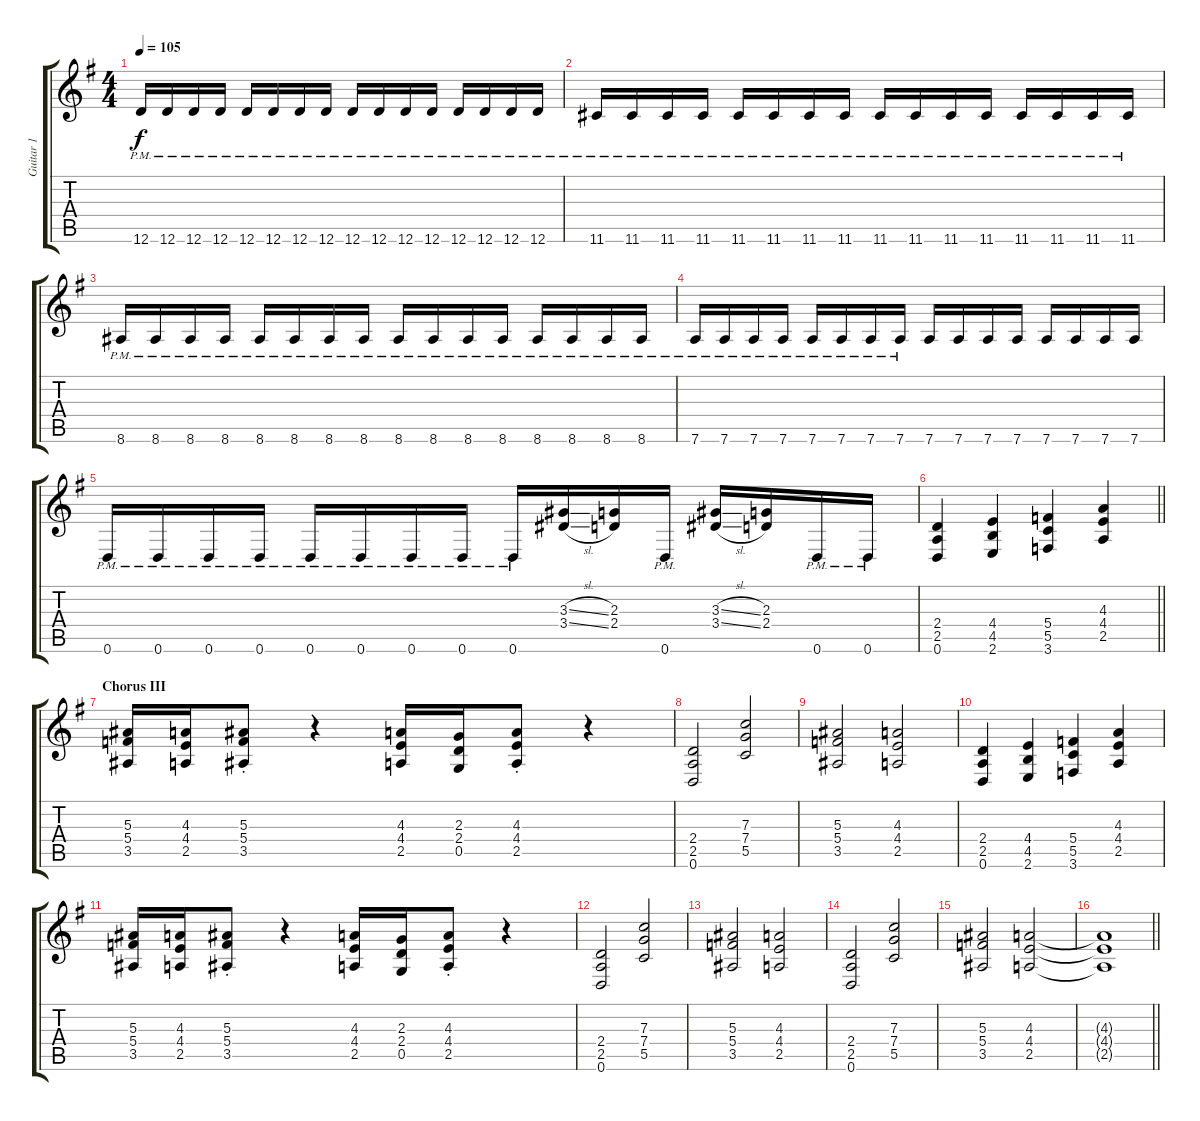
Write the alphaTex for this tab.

\track ("Guitar 1" "Guitar 1") {instrument distortionguitar}
\staff {score tabs}
\tuning (D4 A3 F3 C3 G2 D2) {hide}
\ts (4 4)
\tempo 105
\clef g2
\ks eminor
12.6{pm}.16{dy f} 12.6{pm}.16 12.6{pm}.16 12.6{pm}.16 12.6{pm}.16 12.6{pm}.16 12.6{pm}.16 12.6{pm}.16 12.6{pm}.16 12.6{pm}.16 12.6{pm}.16 12.6{pm}.16 12.6{pm}.16 12.6{pm}.16 12.6{pm}.16 12.6{pm}.16 |
11.6{pm}.16 11.6{pm}.16 11.6{pm}.16 11.6{pm}.16 11.6{pm}.16 11.6{pm}.16 11.6{pm}.16 11.6{pm}.16 11.6{pm}.16 11.6{pm}.16 11.6{pm}.16 11.6{pm}.16 11.6{pm}.16 11.6{pm}.16 11.6{pm}.16 11.6{pm}.16 |
8.6{pm}.16 8.6{pm}.16 8.6{pm}.16 8.6{pm}.16 8.6{pm}.16 8.6{pm}.16 8.6{pm}.16 8.6{pm}.16 8.6{pm}.16 8.6{pm}.16 8.6{pm}.16 8.6{pm}.16 8.6{pm}.16 8.6{pm}.16 8.6{pm}.16 8.6{pm}.16 |
7.6{pm}.16 7.6{pm}.16 7.6{pm}.16 7.6{pm}.16 7.6{pm}.16 7.6{pm}.16 7.6{pm}.16 7.6{pm}.16 7.6.16 7.6.16 7.6.16 7.6.16 7.6.16 7.6.16 7.6.16 7.6.16 |
0.6{pm}.16 0.6{pm}.16 0.6{pm}.16 0.6{pm}.16 0.6{pm}.16 0.6{pm}.16 0.6{pm}.16 0.6{pm}.16 0.6{pm}.16 (3.3{sl} 3.4{sl}).16 (2.3 2.4).16 0.6{pm}.16 (3.3{sl} 3.4{sl}).16 (2.3 2.4).16 0.6{pm}.16 0.6{pm}.16 |
\barLineRight lightlight
(2.4 2.5 0.6).4 (4.4 4.5 2.6).4 (5.4 5.5 3.6).4 (4.3 4.4 2.5).4 |
\section ("" "Chorus III")
(5.3 5.4 3.5).16 (4.3 4.4 2.5).16 (5.3{st} 5.4{st} 3.5{st}).8 r.4 (4.3 4.4 2.5).16 (2.3 2.4 0.5).16 (4.3{st} 4.4{st} 2.5{st}).8 r.4 |
(2.4 2.5 0.6).2 (7.3 7.4 5.5).2 |
(5.3 5.4 3.5).2 (4.3 4.4 2.5).2 |
(2.4 2.5 0.6).4 (4.4 4.5 2.6).4 (5.4 5.5 3.6).4 (4.3 4.4 2.5).4 |
(5.3 5.4 3.5).16 (4.3 4.4 2.5).16 (5.3{st} 5.4{st} 3.5{st}).8 r.4 (4.3 4.4 2.5).16 (2.3 2.4 0.5).16 (4.3{st} 4.4{st} 2.5{st}).8 r.4 |
(2.4 2.5 0.6).2 (7.3 7.4 5.5).2 |
(5.3 5.4 3.5).2 (4.3 4.4 2.5).2 |
(2.4 2.5 0.6).2 (7.3 7.4 5.5).2 |
(5.3 5.4 3.5).2 (4.3 4.4 2.5).2 |
\barLineRight lightlight
(4.3{t} 4.4{t} 2.5{t}).1
